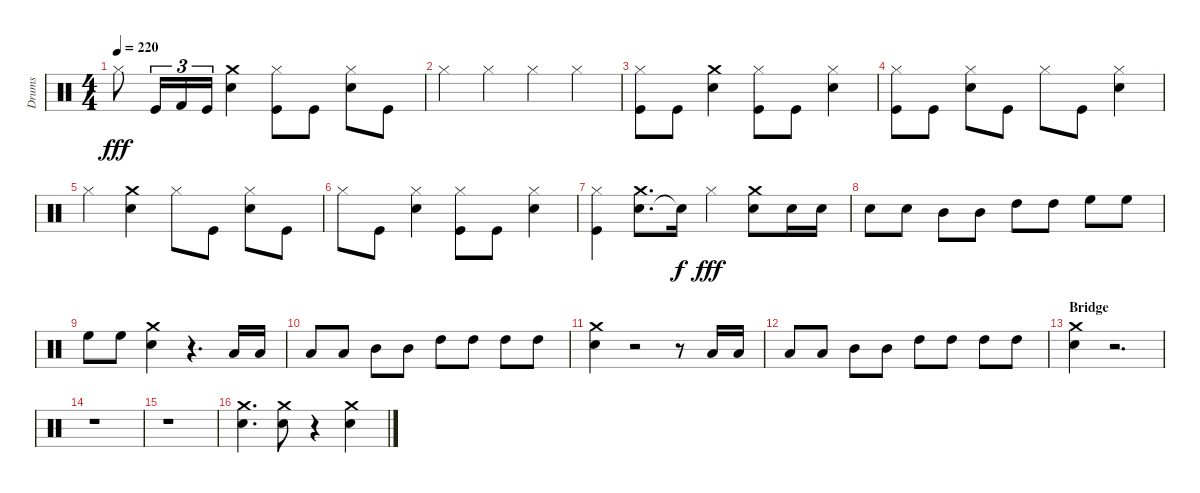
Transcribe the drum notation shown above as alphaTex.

\track ("Drums" "Drums") {instrument percussion}
\staff {score}
\articulation defaults
\ts (4 4)
\tempo 220
\clef neutral
\ks c "Hi-Hat (closed)".8{dy fff} "Kick (hit)".16{tu (3 2)} "Kick (hit) 2".16{tu (3 2)} "Kick (hit)".16{tu (3 2)}
("Snare (hit) 2" "Crash medium (hit)").4 ("Kick (hit)" "Hi-Hat (closed)").8 "Kick (hit)".8 ("Snare (hit) 2" "Hi-Hat (closed)").8 "Kick (hit)".8 |
"Hi-Hat (closed)".4 "Hi-Hat (closed)".4 "Hi-Hat (closed)".4 "Hi-Hat (closed)".4 |
("Kick (hit)" "Hi-Hat (closed)").8 "Kick (hit)".8 ("Snare (hit) 2" "Crash medium (hit)").4 ("Kick (hit)" "Hi-Hat (closed)").8 "Kick (hit)".8 ("Hi-Hat (closed)" "Snare (hit) 2").4 |
("Kick (hit)" "Hi-Hat (closed)").8 "Kick (hit)".8 ("Snare (hit) 2" "Hi-Hat (closed)").8 "Kick (hit)".8 "Hi-Hat (closed)".8 "Kick (hit)".8 ("Snare (hit) 2" "Hi-Hat (closed)").4 |
"Hi-Hat (closed)".4 ("Crash medium (hit)" "Snare (hit) 2").4 "Hi-Hat (closed)".8 "Kick (hit)".8 ("Snare (hit) 2" "Hi-Hat (closed)").8 "Kick (hit)".8 |
"Hi-Hat (closed)".8 "Kick (hit)".8 ("Snare (hit) 2" "Hi-Hat (closed)").4 ("Kick (hit)" "Hi-Hat (closed)").8 "Kick (hit)".8 ("Snare (hit) 2" "Hi-Hat (closed)").4 |
("Kick (hit)" "Hi-Hat (closed)").4 ("Snare (hit) 2" "Crash medium (hit)").8{d} "Snare (hit)"{t}.16{dy f} "Hi-Hat (closed)".4{dy fff} ("Snare (hit) 2" "Crash medium (hit)").8 "Snare (hit) 2".16 "Snare (hit) 2".16 |
"Snare (hit) 2".8 "Snare (hit) 2".8 "Mid Tom (hit)".8 "Mid Tom (hit)".8 "High Tom (hit)".8 "High Tom (hit)".8 "High Floor Tom (hit)".8 "High Floor Tom (hit)".8 |
"High Floor Tom (hit)".8 "High Floor Tom (hit)".8 ("Snare (hit) 2" "Crash medium (hit)").4 r.4{d} "Low Tom (hit)".16 "Low Tom (hit)".16 |
"Low Tom (hit)".8 "Low Tom (hit)".8 "Mid Tom (hit)".8 "Mid Tom (hit)".8 "High Tom (hit)".8 "High Tom (hit)".8 "High Tom (hit)".8 "High Tom (hit)".8 |
("Snare (hit) 2" "Crash medium (hit)").4 r.2 r.8 "Low Tom (hit)".16 "Low Tom (hit)".16 |
"Low Tom (hit)".8 "Low Tom (hit)".8 "Mid Tom (hit)".8 "Mid Tom (hit)".8 "High Tom (hit)".8 "High Tom (hit)".8 "High Tom (hit)".8 "High Tom (hit)".8 |
\section ("" "Bridge")
("Snare (hit) 2" "Crash medium (hit)").4 r.2{d} |
r.1 |
r.1 |
("Snare (hit) 2" "Crash medium (hit)").4{d} ("Snare (hit) 2" "Crash medium (hit)").8 r.4 ("Crash medium (hit)" "Snare (hit) 2").4
